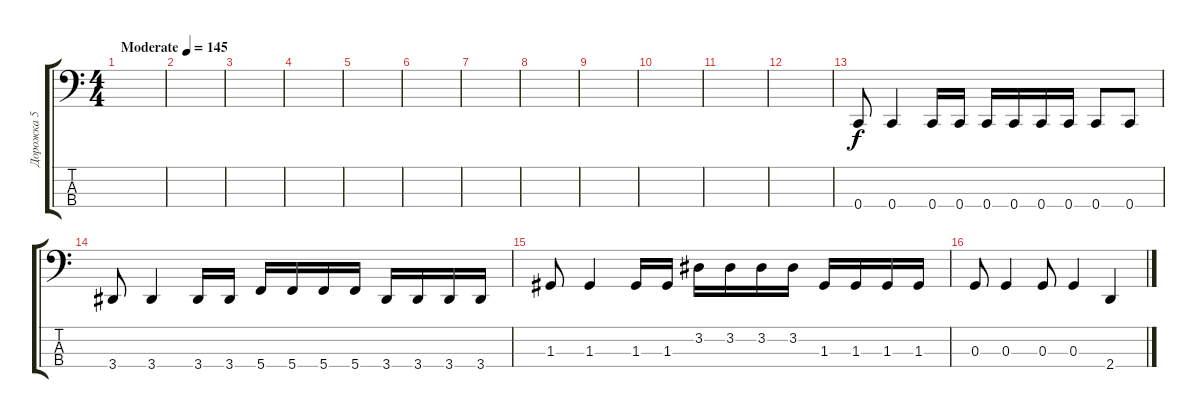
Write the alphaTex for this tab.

\track ("Дорожка 5" "Дорожка 5") {instrument electricbassfinger}
\staff {score tabs}
\tuning (F2 C2 G1 C1) {hide}
\ts (4 4)
\tempo (145 "Moderate")
\clef f4
\ks c
|
|
|
|
|
|
|
|
|
|
|
|
0.4.8 0.4.4 0.4.16 0.4.16 0.4.16 0.4.16 0.4.16 0.4.16 0.4.8 0.4.8 |
3.4.8 3.4.4 3.4.16 3.4.16 5.4.16 5.4.16 5.4.16 5.4.16 3.4.16 3.4.16 3.4.16 3.4.16 |
1.3.8 1.3.4 1.3.16 1.3.16 3.2.16 3.2.16 3.2.16 3.2.16 1.3.16 1.3.16 1.3.16 1.3.16 |
0.3.8 0.3.4 0.3.8 0.3.4 2.4.4
